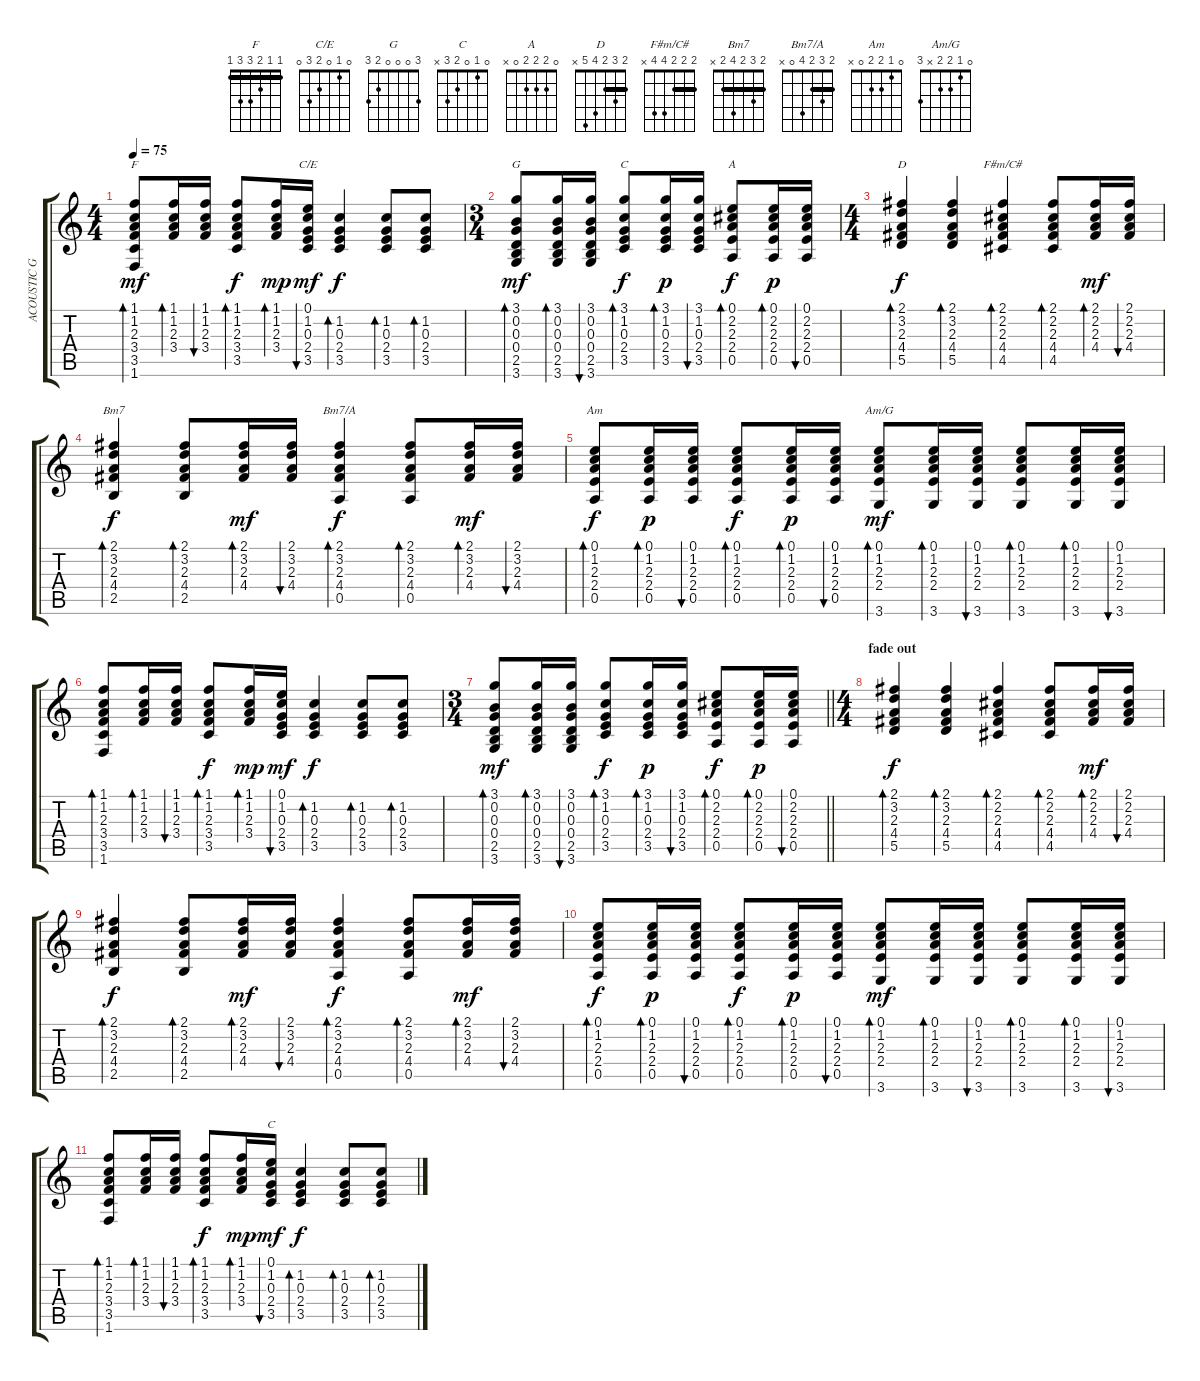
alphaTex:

\track ("ACOUSTIC GTR" "ACOUSTIC G") {instrument acousticguitarsteel}
\staff {score tabs}
\tuning (E4 B3 G3 D3 A2 E2) {hide}
\chord ("F" 1 1 2 3 3 1) {barre 1}
\chord ("C/E" 0 1 0 2 3 0)
\chord ("G" 3 0 0 0 2 3)
\chord ("C" 3 1 0 2 3 x)
\chord ("A" 0 2 2 2 0 x)
\chord ("D" 2 3 2 4 5 x) {barre 2}
\chord ("F#m/C#" 2 2 2 4 4 x) {barre 2}
\chord ("Bm7" 2 3 2 4 2 x) {barre 2}
\chord ("Bm7/A" 2 3 2 4 0 x) {barre 2}
\chord ("Am" 0 1 2 2 0 x)
\chord ("Am/G" 0 1 2 2 x 3)
\chord ("C" 0 1 0 2 3 x)
\ts (4 4)
\tempo 75
\clef g2
\ks c
(1.1 1.2 2.3 3.4 3.5 1.6).8{bd 30 ch "F" dy mf} (1.1 1.2 2.3 3.4).16{bd 30} (1.1 1.2 2.3 3.4).16{bu 30} (1.1 1.2 2.3 3.4 3.5).8{bd 30 dy f} (1.1 1.2 2.3 3.4).16{bd 30 dy mp} (0.1 1.2 0.3 2.4 3.5).16{bu 30 ch "C/E" dy mf} (1.2 0.3 2.4 3.5).4{bd 30 dy f} (1.2 0.3 2.4 3.5).8{bd 30} (1.2 0.3 2.4 3.5).8{bd 30} |
\ts (3 4)
(3.1 0.2 0.3 0.4 2.5 3.6).8{bd 30 ch "G" dy mf} (3.1 0.2 0.3 0.4 2.5 3.6).16{bd 30} (3.1 0.2 0.3 0.4 2.5 3.6).16{bu 30} (3.1 1.2 0.3 2.4 3.5).8{bd 30 ch "C" dy f} (3.1 1.2 0.3 2.4 3.5).16{bd 30 dy p} (3.1 1.2 0.3 2.4 3.5).16{bu 30} (0.1 2.2 2.3 2.4 0.5).8{bd 30 ch "A" dy f} (0.1 2.2 2.3 2.4 0.5).16{bd 30 dy p} (0.1 2.2 2.3 2.4 0.5).16{bu 30} |
\ts (4 4)
(2.1 3.2 2.3 4.4 5.5).4{bd 60 ch "D" dy f} (2.1 3.2 2.3 4.4 5.5).4{bd 30} (2.1 2.2 2.3 4.4 4.5).4{bd 60 ch "F#m/C#"} (2.1 2.2 2.3 4.4 4.5).8{bd 30} (2.1 2.2 2.3 4.4).16{bd 30 dy mf} (2.1 2.2 2.3 4.4).16{bu 30} |
(2.1 3.2 2.3 4.4 2.5).4{bd 60 ch "Bm7" dy f} (2.1 3.2 2.3 4.4 2.5).8{bd 30} (2.1 3.2 2.3 4.4).16{bd 30 dy mf} (2.1 3.2 2.3 4.4).16{bu 30} (2.1 3.2 2.3 4.4 0.5).4{bd 60 ch "Bm7/A" dy f} (2.1 3.2 2.3 4.4 0.5).8{bd 30} (2.1 3.2 2.3 4.4).16{bd 30 dy mf} (2.1 3.2 2.3 4.4).16{bu 30} |
(0.1 1.2 2.3 2.4 0.5).8{bd 30 ch "Am" dy f} (0.1 1.2 2.3 2.4 0.5).16{bd 30 dy p} (0.1 1.2 2.3 2.4 0.5).16{bu 30} (0.1 1.2 2.3 2.4 0.5).8{bd 30 dy f} (0.1 1.2 2.3 2.4 0.5).16{bd 30 dy p} (0.1 1.2 2.3 2.4 0.5).16{bu 30} (0.1 1.2 2.3 2.4 3.6).8{bd 30 ch "Am/G" dy mf} (0.1 1.2 2.3 2.4 3.6).16{bd 30} (0.1 1.2 2.3 2.4 3.6).16{bu 30} (0.1 1.2 2.3 2.4 3.6).8{bd 30} (0.1 1.2 2.3 2.4 3.6).16{bd 30} (0.1 1.2 2.3 2.4 3.6).16{bu 30} |
(1.1 1.2 2.3 3.4 3.5 1.6).8{bd 30} (1.1 1.2 2.3 3.4).16{bd 30} (1.1 1.2 2.3 3.4).16{bu 30} (1.1 1.2 2.3 3.4 3.5).8{bd 30 dy f} (1.1 1.2 2.3 3.4).16{bd 30 dy mp} (0.1 1.2 0.3 2.4 3.5).16{bu 30 dy mf} (1.2 0.3 2.4 3.5).4{bd 30 dy f} (1.2 0.3 2.4 3.5).8{bd 30} (1.2 0.3 2.4 3.5).8{bd 30} |
\ts (3 4)
\barLineRight lightlight
(3.1 0.2 0.3 0.4 2.5 3.6).8{bd 30 dy mf} (3.1 0.2 0.3 0.4 2.5 3.6).16{bd 30} (3.1 0.2 0.3 0.4 2.5 3.6).16{bu 30} (3.1 1.2 0.3 2.4 3.5).8{bd 30 dy f} (3.1 1.2 0.3 2.4 3.5).16{bd 30 dy p} (3.1 1.2 0.3 2.4 3.5).16{bu 30} (0.1 2.2 2.3 2.4 0.5).8{bd 30 dy f} (0.1 2.2 2.3 2.4 0.5).16{bd 30 dy p} (0.1 2.2 2.3 2.4 0.5).16{bu 30} |
\ts (4 4)
\section ("" "fade out")
(2.1 3.2 2.3 4.4 5.5).4{bd 60 dy f} (2.1 3.2 2.3 4.4 5.5).4{bd 30} (2.1 2.2 2.3 4.4 4.5).4{bd 60} (2.1 2.2 2.3 4.4 4.5).8{bd 30} (2.1 2.2 2.3 4.4).16{bd 30 dy mf} (2.1 2.2 2.3 4.4).16{bu 30} |
(2.1 3.2 2.3 4.4 2.5).4{bd 60 dy f} (2.1 3.2 2.3 4.4 2.5).8{bd 30} (2.1 3.2 2.3 4.4).16{bd 30 dy mf} (2.1 3.2 2.3 4.4).16{bu 30} (2.1 3.2 2.3 4.4 0.5).4{bd 60 dy f} (2.1 3.2 2.3 4.4 0.5).8{bd 30} (2.1 3.2 2.3 4.4).16{bd 30 dy mf} (2.1 3.2 2.3 4.4).16{bu 30} |
(0.1 1.2 2.3 2.4 0.5).8{bd 30 dy f} (0.1 1.2 2.3 2.4 0.5).16{bd 30 dy p} (0.1 1.2 2.3 2.4 0.5).16{bu 30} (0.1 1.2 2.3 2.4 0.5).8{bd 30 dy f} (0.1 1.2 2.3 2.4 0.5).16{bd 30 dy p} (0.1 1.2 2.3 2.4 0.5).16{bu 30} (0.1 1.2 2.3 2.4 3.6).8{bd 30 dy mf} (0.1 1.2 2.3 2.4 3.6).16{bd 30} (0.1 1.2 2.3 2.4 3.6).16{bu 30} (0.1 1.2 2.3 2.4 3.6).8{bd 30} (0.1 1.2 2.3 2.4 3.6).16{bd 30} (0.1 1.2 2.3 2.4 3.6).16{bu 30} |
(1.1 1.2 2.3 3.4 3.5 1.6).8{bd 30} (1.1 1.2 2.3 3.4).16{bd 30} (1.1 1.2 2.3 3.4).16{bu 30} (1.1 1.2 2.3 3.4 3.5).8{bd 30 dy f} (1.1 1.2 2.3 3.4).16{bd 30 dy mp} (0.1 1.2 0.3 2.4 3.5).16{bu 30 ch "C" dy mf} (1.2 0.3 2.4 3.5).4{bd 30 dy f} (1.2 0.3 2.4 3.5).8{bd 30} (1.2 0.3 2.4 3.5).8{bd 30}
